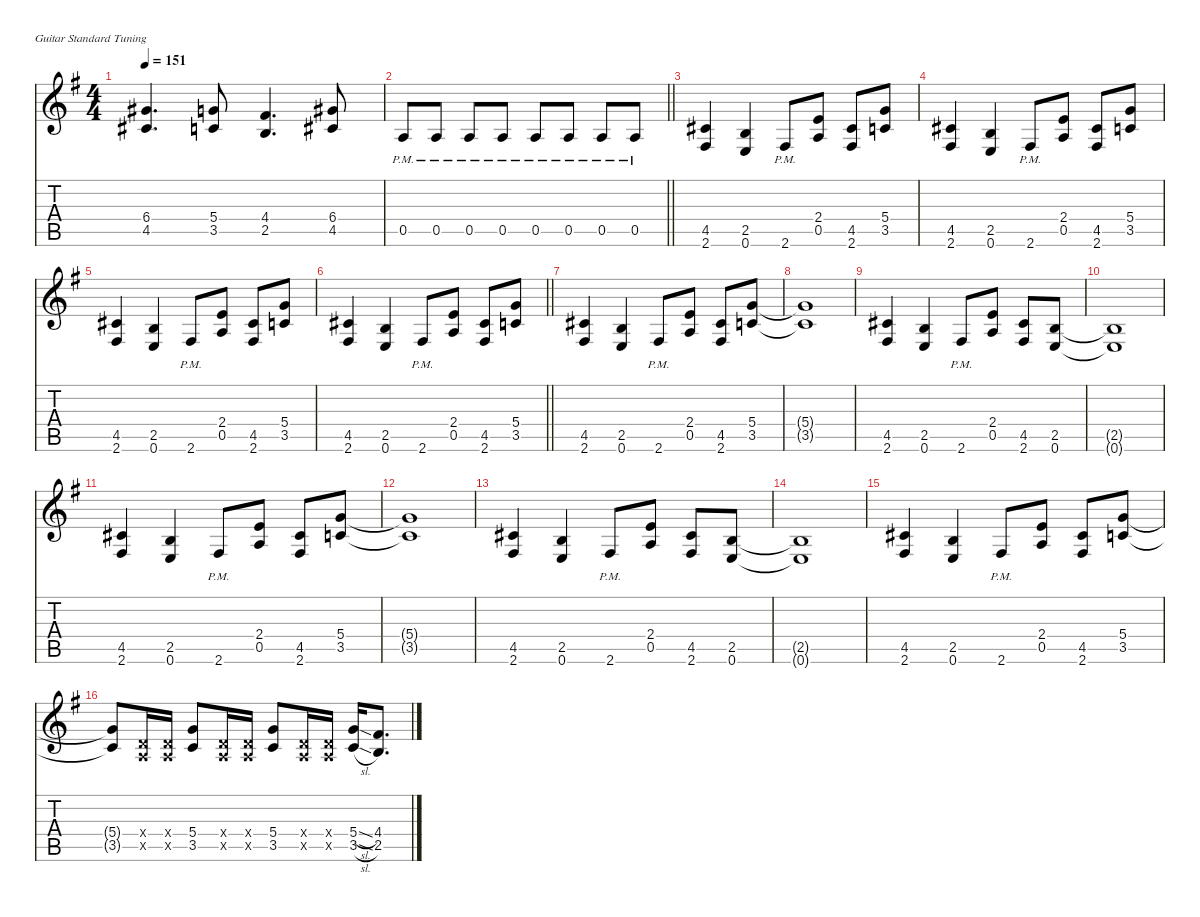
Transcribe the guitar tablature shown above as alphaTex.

\defaultSystemsLayout 4
\hideDynamics
\bracketExtendMode nobrackets
\singleTrackTrackNamePolicy hidden
\multiTrackTrackNamePolicy hidden
\otherSystemsTrackNameOrientation horizontal
\track ("James Hetfield" "dist.guit.") {defaultSystemsLayout 8 instrument distortionguitar}
\staff {score tabs}
\tuning (E4 B3 G3 D3 A2 E2)
\ts (4 4)
\tempo 151
\clef g2
\ks eminor
(6.4{acc #} 4.5{acc #}).4{d dy f beam Up} (5.4{acc forcenatural} 3.5{acc forcenatural}).8{beam Up} (4.4{acc #} 2.5{acc forcenatural}).4{d beam Up} (6.4{acc #} 4.5{acc #}).8{beam Up} |
\barLineRight lightlight
0.5{pm acc forcenatural}.8{beam Up} 0.5{pm acc forcenatural}.8{beam Up} 0.5{pm acc forcenatural}.8{beam Up} 0.5{pm acc forcenatural}.8{beam Up} 0.5{pm acc forcenatural}.8{beam Up} 0.5{pm acc forcenatural}.8{beam Up} 0.5{pm acc forcenatural}.8{beam Up} 0.5{pm acc forcenatural}.8{beam Up} |
(4.5{acc #} 2.6{acc #}).4{beam Up} (2.5{acc forcenatural} 0.6{acc forcenatural}).4{beam Up} 2.6{pm acc #}.8{beam Up} (2.4{acc forcenatural} 0.5{acc forcenatural}).8{beam Up} (4.5{acc #} 2.6{acc #}).8{beam Up} (5.4{acc forcenatural} 3.5{acc forcenatural}).8{beam Up} |
(4.5{acc #} 2.6{acc #}).4{beam Up} (2.5{acc forcenatural} 0.6{acc forcenatural}).4{beam Up} 2.6{pm acc #}.8{beam Up} (2.4{acc forcenatural} 0.5{acc forcenatural}).8{beam Up} (4.5{acc #} 2.6{acc #}).8{beam Up} (5.4{acc forcenatural} 3.5{acc forcenatural}).8{beam Up} |
(4.5{acc #} 2.6{acc #}).4{beam Up} (2.5{acc forcenatural} 0.6{acc forcenatural}).4{beam Up} 2.6{pm acc #}.8{beam Up} (2.4{acc forcenatural} 0.5{acc forcenatural}).8{beam Up} (4.5{acc #} 2.6{acc #}).8{beam Up} (5.4{acc forcenatural} 3.5{acc forcenatural}).8{beam Up} |
\barLineRight lightlight
(4.5{acc #} 2.6{acc #}).4{beam Up} (2.5{acc forcenatural} 0.6{acc forcenatural}).4{beam Up} 2.6{pm acc #}.8{beam Up} (2.4{acc forcenatural} 0.5{acc forcenatural}).8{beam Up} (4.5{acc #} 2.6{acc #}).8{beam Up} (5.4{acc forcenatural} 3.5{acc forcenatural}).8{beam Up} |
(4.5{acc #} 2.6{acc #}).4{beam Up} (2.5{acc forcenatural} 0.6{acc forcenatural}).4{beam Up} 2.6{pm acc #}.8{beam Up} (2.4{acc forcenatural} 0.5{acc forcenatural}).8{beam Up} (4.5{acc #} 2.6{acc #}).8{beam Up} (5.4{acc forcenatural} 3.5{acc forcenatural}).8{beam Up} |
(5.4{t acc forcenatural} 3.5{t acc forcenatural}).1{beam Up} |
(4.5{acc #} 2.6{acc #}).4{beam Up} (2.5{acc forcenatural} 0.6{acc forcenatural}).4{beam Up} 2.6{pm acc #}.8{beam Up} (2.4{acc forcenatural} 0.5{acc forcenatural}).8{beam Up} (4.5{acc #} 2.6{acc #}).8{beam Up} (2.5{acc forcenatural} 0.6{acc forcenatural}).8{beam Up} |
(2.5{t acc forcenatural} 0.6{t acc forcenatural}).1{beam Up} |
(4.5{acc #} 2.6{acc #}).4{beam Up} (2.5{acc forcenatural} 0.6{acc forcenatural}).4{beam Up} 2.6{pm acc #}.8{beam Up} (2.4{acc forcenatural} 0.5{acc forcenatural}).8{beam Up} (4.5{acc #} 2.6{acc #}).8{beam Up} (5.4{acc forcenatural} 3.5{acc forcenatural}).8{beam Up} |
(5.4{t acc forcenatural} 3.5{t acc forcenatural}).1{beam Up} |
(4.5{acc #} 2.6{acc #}).4{beam Up} (2.5{acc forcenatural} 0.6{acc forcenatural}).4{beam Up} 2.6{pm acc #}.8{beam Up} (2.4{acc forcenatural} 0.5{acc forcenatural}).8{beam Up} (4.5{acc #} 2.6{acc #}).8{beam Up} (2.5{acc forcenatural} 0.6{acc forcenatural}).8{beam Up} |
(2.5{t acc forcenatural} 0.6{t acc forcenatural}).1{beam Up} |
(4.5{acc #} 2.6{acc #}).4{beam Up} (2.5{acc forcenatural} 0.6{acc forcenatural}).4{beam Up} 2.6{pm acc #}.8{beam Up} (2.4{acc forcenatural} 0.5{acc forcenatural}).8{beam Up} (4.5{acc #} 2.6{acc #}).8{beam Up} (5.4{acc forcenatural} 3.5{acc forcenatural}).8{beam Up} |
(5.4{t acc forcenatural} 3.5{t acc forcenatural}).8{beam Up} (0.4{x acc forcenatural} 0.5{x acc forcenatural}).16{beam Up} (0.4{x acc forcenatural} 0.5{x acc forcenatural}).16{beam Up} (5.4{acc forcenatural} 3.5{acc forcenatural}).8{beam Up} (0.4{x acc forcenatural} 0.5{x acc forcenatural}).16{beam Up} (0.4{x acc forcenatural} 0.5{x acc forcenatural}).16{beam Up} (5.4{acc forcenatural} 3.5{acc forcenatural}).8{beam Up} (0.4{x acc forcenatural} 0.5{x acc forcenatural}).16{beam Up} (0.4{x acc forcenatural} 0.5{x acc forcenatural}).16{beam Up} (5.4{sl acc forcenatural} 3.5{sl acc forcenatural}).16{beam Up} (4.4{acc #} 2.5{acc forcenatural}).8{d beam Up}
